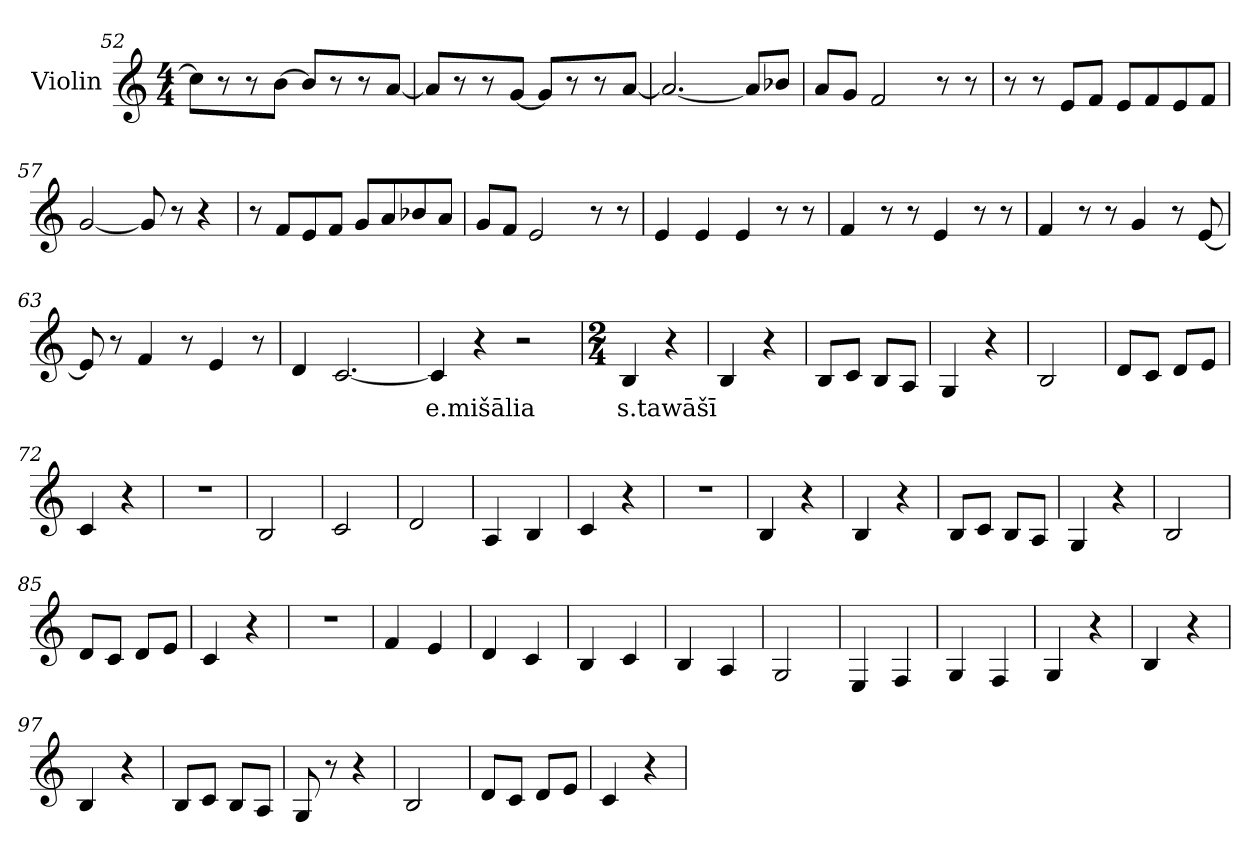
**kern	**text
*part1	*part1
*staff1	*staff1
*I"Violin	*
!!LO:LB:g=z
*clefG2	*
*k[]	*
*M4/4	*
=52	=52
8cc\L]	.
8r	.
8r	.
[8b\J	.
8b/L]	.
8r	.
8r	.
[8a/J	.
=53	=53
8a/L]	.
8r	.
8r	.
[8g/J	.
8g/L]	.
8r	.
8r	.
[8a/J	.
=54	=54
2.a/_	.
8a/L]	.
8b-X/J	.
=55	=55
8a/L	.
8g/J	.
2f/	.
8r	.
8r	.
=56	=56
8r	.
8r	.
8e/L	.
8f/J	.
8e/L	.
8f/	.
8e/	.
8f/J	.
!!LO:LB:g=z
=57	=57
[2g/	.
8g/]	.
8r	.
4r	.
=58	=58
8r	.
8f/L	.
8e/	.
8f/J	.
8g/L	.
8a/	.
8b-X/	.
8a/J	.
=59	=59
8g/L	.
8f/J	.
2e/	.
8r	.
8r	.
=60	=60
4e/	.
4e/	.
4e/	.
8r	.
8r	.
=61	=61
4f/	.
8r	.
8r	.
4e/	.
8r	.
8r	.
!!LO:LB:g=z
=62	=62
4f/	.
8r	.
8r	.
4g/	.
8r	.
[8e/	.
=63	=63
8e/]	.
8r	.
4f/	.
8r	.
4e/	.
8r	.
=64	=64
4d/	.
[2.c/	.
=65	=65
!	!LO:LY:b
4c/]	e.mišālia
4r	.
2r	.
=66	=66
*M2/4	*
*MM150	*
!	!LO:LY:b
4B/	s.tawāšī
4r	.
=67	=67
4B/	.
4r	.
!!LO:LB:g=z
=68	=68
8B/L	.
8c/J	.
8B/L	.
8A/J	.
=69	=69
4G/	.
4r	.
=70	=70
2B/	.
=71	=71
8d/L	.
8c/J	.
8d/L	.
8e/J	.
=72	=72
4c/	.
4r	.
=73	=73
2r	.
=74	=74
2B/	.
=75	=75
2c/	.
=76	=76
2d/	.
=77	=77
4A/	.
4B/	.
=78	=78
4c/	.
4r	.
!!LO:LB:g=z
=79	=79
2r	.
=80	=80
4B/	.
4r	.
=81	=81
4B/	.
4r	.
=82	=82
8B/L	.
8c/J	.
8B/L	.
8A/J	.
=83	=83
4G/	.
4r	.
=84	=84
2B/	.
=85	=85
8d/L	.
8c/J	.
8d/L	.
8e/J	.
=86	=86
4c/	.
4r	.
=87	=87
2r	.
=88	=88
4f/	.
4e/	.
!!LO:LB:g=z
=89	=89
4d/	.
4c/	.
=90	=90
4B/	.
4c/	.
=91	=91
4B/	.
4A/	.
=92	=92
2G/	.
=93	=93
4E/	.
4F/	.
=94	=94
4G/	.
4F/	.
=95	=95
4G/	.
4r	.
=96	=96
4B/	.
4r	.
=97	=97
4B/	.
4r	.
=98	=98
8B/L	.
8c/J	.
8B/L	.
8A/J	.
!!LO:PB:g=z
=99	=99
8G/	.
8r	.
4r	.
=100	=100
2B/	.
=101	=101
8d/L	.
8c/J	.
8d/L	.
8e/J	.
=102	=102
4c/	.
4r	.
=	=
*-	*-
